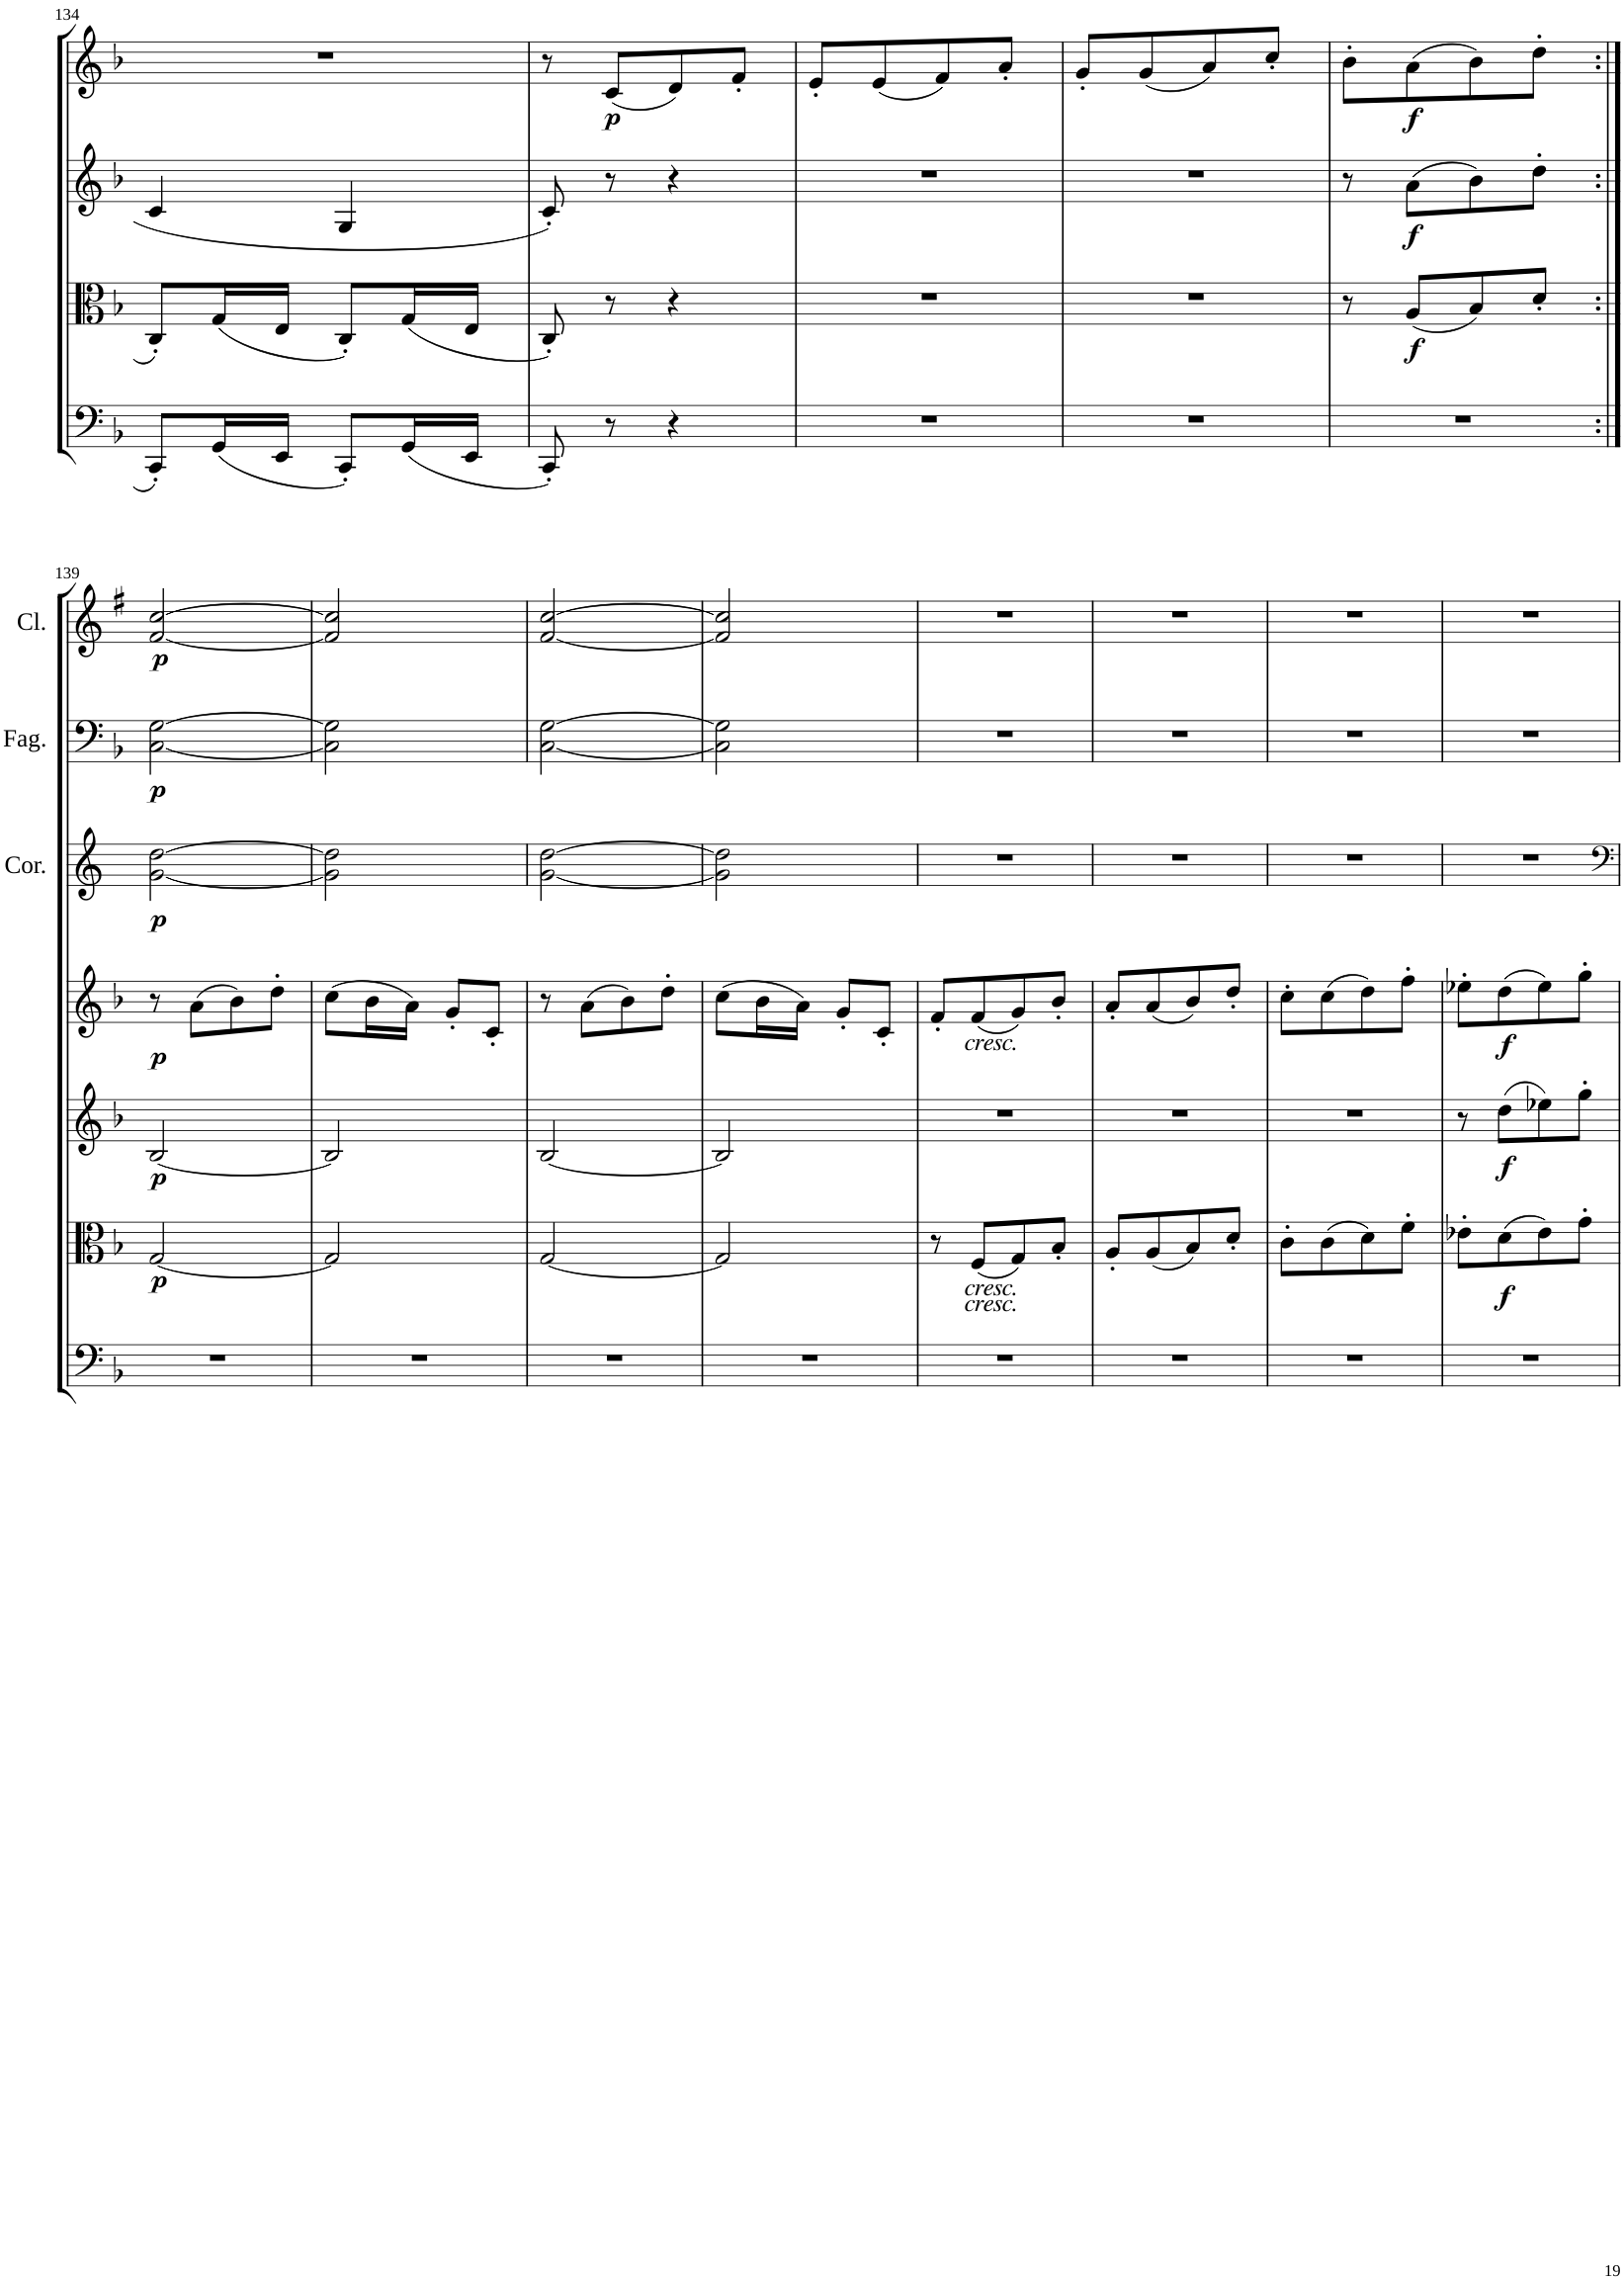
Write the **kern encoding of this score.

**kern	**kern	**dynam	**kern	**dynam	**kern	**dynam	**kern	**dynam	**kern	**dynam	**kern	**dynam
*part7	*part6	*part6	*part5	*part5	*part4	*part4	*part3	*part3	*part2	*part2	*part1	*part1
*staff7	*staff6	*staff6	*staff5	*staff5	*staff4	*staff4	*staff3	*staff3	*staff2	*staff2	*staff1	*staff1
*I"Violoncello	*I"Viola	*	*I"Violino II	*	*I"Violino I	*	*I"Corni in F	*	*I"Fagotti	*	*I"Clarinetti in B	*
*	*	*	*	*	*	*	*I'Cor.	*	*I'Fag.	*	*I'Cl.	*
!!LO:PB:g=z
*clefF4	*clefC3	*	*clefG2	*	*clefG2	*	*clefG2	*	*clefF4	*	*clefG2	*
*	*	*	*	*	*	*	*Trd4c7	*	*	*	*Trd1c2	*
*k[b-]	*k[b-]	*	*k[b-]	*	*k[b-]	*	*k[]	*	*k[b-]	*	*k[f#]	*
*M2/4	*M2/4	*	*M2/4	*	*M2/4	*	*M2/4	*	*M2/4	*	*M2/4	*
=134	=134	=134	=134	=134	=134	=134	=134	=134	=134	=134	=134	=134
8CC'/L	8C'/L	.	4c/	.	2r	.	2r	.	2r	.	2r	.
(16GG/L	(16G/L	.	.	.	.	.	.	.	.	.	.	.
16EE/JJ	16E/JJ	.	.	.	.	.	.	.	.	.	.	.
8CC'/L)	8C'/L)	.	4G/	.	.	.	.	.	.	.	.	.
(16GG/L	(16G/L	.	.	.	.	.	.	.	.	.	.	.
16EE/JJ	16E/JJ	.	.	.	.	.	.	.	.	.	.	.
=135	=135	=135	=135	=135	=135	=135	=135	=135	=135	=135	=135	=135
8CC'/)	8C'/)	.	8c'/	.	8r	.	2r	.	2r	.	2r	.
!	!	!	!	!	!	!LO:DY:b	!	!	!	!	!	!
8r	8r	.	8r	.	(8c/L	p	.	.	.	.	.	.
4r	4r	.	4r	.	8d/)	.	.	.	.	.	.	.
.	.	.	.	.	8f'/J	.	.	.	.	.	.	.
=136	=136	=136	=136	=136	=136	=136	=136	=136	=136	=136	=136	=136
2r	2r	.	2r	.	8e'/L	.	2r	.	2r	.	2r	.
.	.	.	.	.	(8e/	.	.	.	.	.	.	.
.	.	.	.	.	8f/)	.	.	.	.	.	.	.
.	.	.	.	.	8a'/J	.	.	.	.	.	.	.
=137	=137	=137	=137	=137	=137	=137	=137	=137	=137	=137	=137	=137
2r	2r	.	2r	.	8g'/L	.	2r	.	2r	.	2r	.
.	.	.	.	.	(8g/	.	.	.	.	.	.	.
.	.	.	.	.	8a/)	.	.	.	.	.	.	.
.	.	.	.	.	8cc'/J	.	.	.	.	.	.	.
=138	=138	=138	=138	=138	=138	=138	=138	=138	=138	=138	=138	=138
2r	8r	.	8r	.	8b-'\L	.	2r	.	2r	.	2r	.
!	!	!LO:DY:b	!	!LO:DY:b	!	!LO:DY:b	!	!	!	!	!	!
.	(8A/L	f	(8a\L	f	(8a\	f	.	.	.	.	.	.
.	8B-/)	.	8b-\)	.	8b-\)	.	.	.	.	.	.	.
.	8d'/J	.	8dd'\J	.	8dd'\J	.	.	.	.	.	.	.
!!LO:LB:g=z
=139:|!	=139:|!	=139:|!	=139:|!	=139:|!	=139:|!	=139:|!	=139:|!	=139:|!	=139:|!	=139:|!	=139:|!	=139:|!
!	!	!LO:DY:b	!	!LO:DY:b	!	!LO:DY:b	!	!LO:DY:b	!	!LO:DY:b	!	!LO:DY:b
2r	[2G/	p	[2B-/	p	8r	p	[2g\ [2dd\	p	[2C\ [2G\	p	[2f#/ [2cc/	p
.	.	.	.	.	(8a\L	.	.	.	.	.	.	.
.	.	.	.	.	8b-\)	.	.	.	.	.	.	.
.	.	.	.	.	8dd'\J	.	.	.	.	.	.	.
=140	=140	=140	=140	=140	=140	=140	=140	=140	=140	=140	=140	=140
2r	2G/]	.	2B-/]	.	(8cc\L	.	2g\] 2dd\]	.	2C\] 2G\]	.	2f#/] 2cc/]	.
.	.	.	.	.	16b-\L	.	.	.	.	.	.	.
.	.	.	.	.	16a\JJ)	.	.	.	.	.	.	.
.	.	.	.	.	8g'/L	.	.	.	.	.	.	.
.	.	.	.	.	8c'/J	.	.	.	.	.	.	.
=141	=141	=141	=141	=141	=141	=141	=141	=141	=141	=141	=141	=141
2r	[2G/	.	[2B-/	.	8r	.	[2g\ [2dd\	.	[2C\ [2G\	.	[2f#/ [2cc/	.
.	.	.	.	.	(8a\L	.	.	.	.	.	.	.
.	.	.	.	.	8b-\)	.	.	.	.	.	.	.
.	.	.	.	.	8dd'\J	.	.	.	.	.	.	.
=142	=142	=142	=142	=142	=142	=142	=142	=142	=142	=142	=142	=142
2r	2G/]	.	2B-/]	.	(8cc\L	.	2g\] 2dd\]	.	2C\] 2G\]	.	2f#/] 2cc/]	.
.	.	.	.	.	16b-\L	.	.	.	.	.	.	.
.	.	.	.	.	16a\JJ)	.	.	.	.	.	.	.
.	.	.	.	.	8g'/L	.	.	.	.	.	.	.
.	.	.	.	.	8c'/J	.	.	.	.	.	.	.
=143	=143	=143	=143	=143	=143	=143	=143	=143	=143	=143	=143	=143
2r	8r	.	2r	.	8f'/L	.	2r	.	2r	.	2r	.
!	!	!	!	!	!LO:TX:b:i:t=cresc.	!	!	!	!	!	!	!
!	!LO:TX:b:i:t=cresc.	!	!	!	!	!	!	!	!	!	!	!
!	!LO:TX:b:i:t=cresc.	!	!	!	!	!	!	!	!	!	!	!
.	(8F/L	.	.	.	(8f/	.	.	.	.	.	.	.
.	8G/)	.	.	.	8g/)	.	.	.	.	.	.	.
.	8B-'/J	.	.	.	8b-'/J	.	.	.	.	.	.	.
=144	=144	=144	=144	=144	=144	=144	=144	=144	=144	=144	=144	=144
2r	8A'/L	.	2r	.	8a'/L	.	2r	.	2r	.	2r	.
.	(8A/	.	.	.	(8a/	.	.	.	.	.	.	.
.	8B-/)	.	.	.	8b-/)	.	.	.	.	.	.	.
.	8d'/J	.	.	.	8dd'/J	.	.	.	.	.	.	.
=145	=145	=145	=145	=145	=145	=145	=145	=145	=145	=145	=145	=145
2r	8c'\L	.	2r	.	8cc'\L	.	2r	.	2r	.	2r	.
.	(8c\	.	.	.	(8cc\	.	.	.	.	.	.	.
.	8d\)	.	.	.	8dd\)	.	.	.	.	.	.	.
.	8f'\J	.	.	.	8ff'\J	.	.	.	.	.	.	.
=146	=146	=146	=146	=146	=146	=146	=146	=146	=146	=146	=146	=146
2r	8e-X'\L	.	8r	.	8ee-X'\L	.	2r	.	2r	.	2r	.
!	!	!LO:DY:b	!	!LO:DY:b	!	!LO:DY:b	!	!	!	!	!	!
.	(8d\	f	(8dd\L	f	(8dd\	f	.	.	.	.	.	.
.	8e-\)	.	8ee-X\)	.	8ee-\)	.	.	.	.	.	.	.
.	8g'\J	.	8gg'\J	.	8gg'\J	.	.	.	.	.	.	.
=	=	=	=	=	=	=	=	=	=	=	=	=
*-	*-	*-	*-	*-	*-	*-	*-	*-	*-	*-	*-	*-
